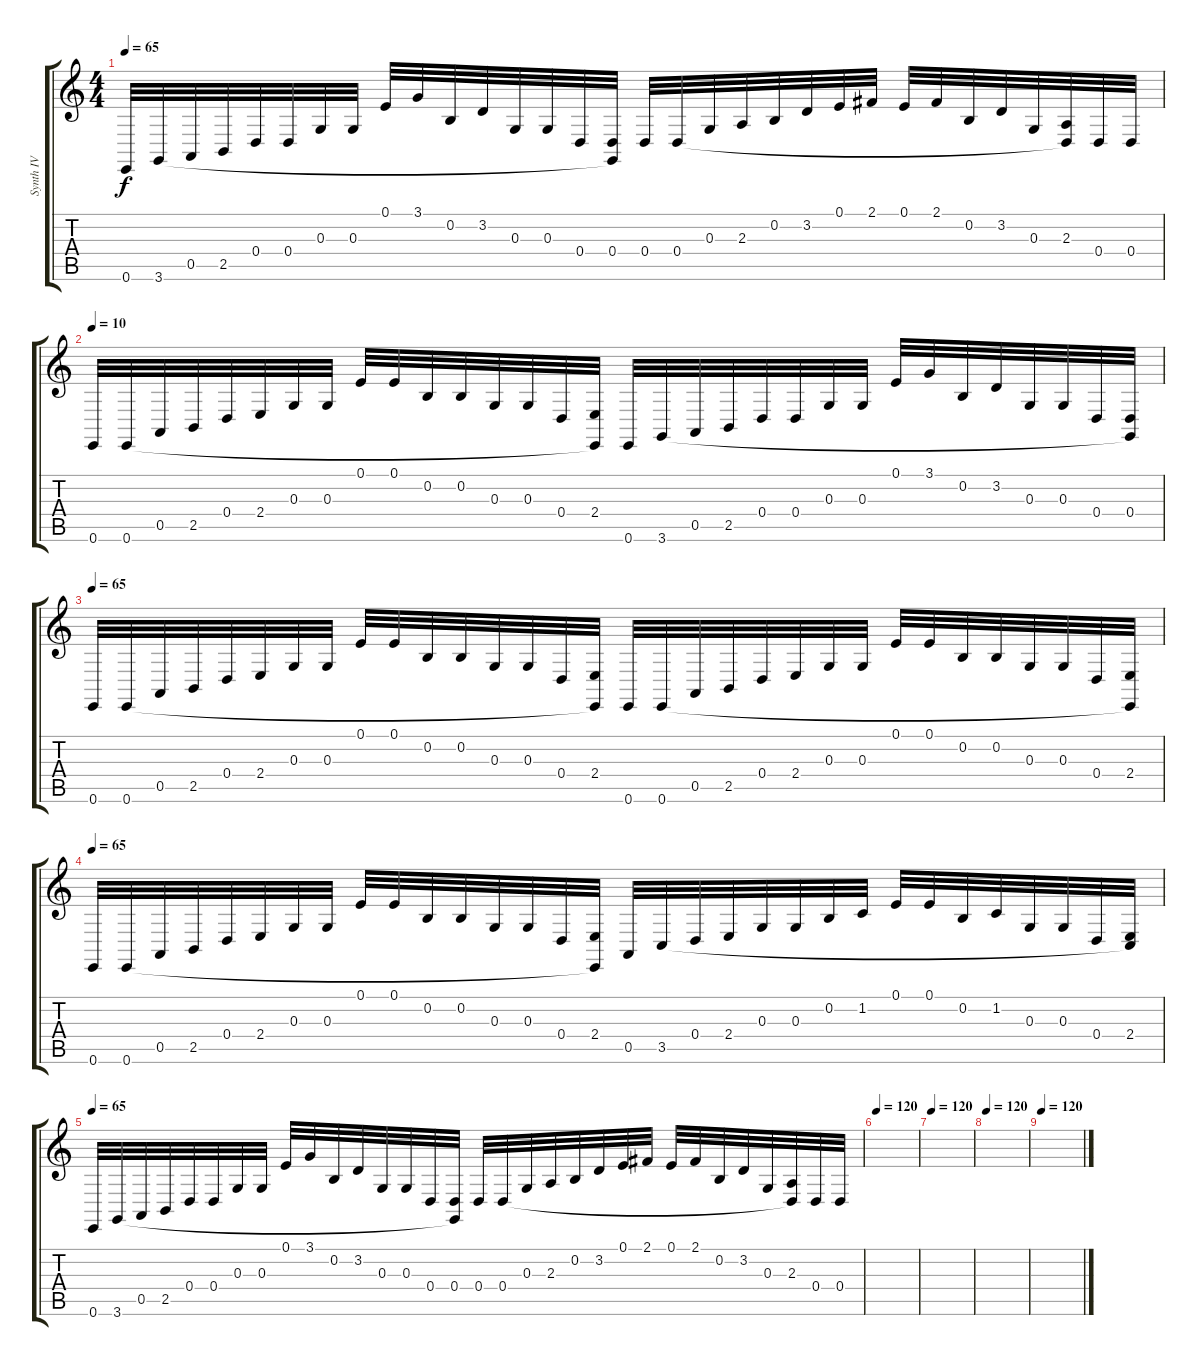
\track ("Synth IV" "Synth IV") {instrument churchorgan}
\staff {score tabs}
\tuning (E4 B3 G3 D3 A2 E2) {hide}
\ts (4 4)
\tempo 65
\clef g2
\ks c
0.6.32{dy f} 3.6.32 0.5.32 2.5.32 0.4.32 0.4.32 0.3.32 0.3.32 0.1.32 3.1.32 0.2.32 3.2.32 0.3.32 0.3.32 0.4.32 (0.4 3.6{t}).32 0.4.32 0.4.32 0.3.32 2.3.32 0.2.32 3.2.32 0.1.32 2.1.32 0.1.32 2.1.32 0.2.32 3.2.32 0.3.32 (2.3 0.4{t}).32 0.4.32 0.4.32 |
\tempo 10
0.6.32 0.6.32 0.5.32 2.5.32 0.4.32 2.4.32 0.3.32 0.3.32 0.1.32 0.1.32 0.2.32 0.2.32 0.3.32 0.3.32 0.4.32 (2.4 0.6{t}).32 0.6.32 3.6.32 0.5.32 2.5.32 0.4.32 0.4.32 0.3.32 0.3.32 0.1.32 3.1.32 0.2.32 3.2.32 0.3.32 0.3.32 0.4.32 (0.4 3.6{t}).32 |
\tempo 65
0.6.32 0.6.32 0.5.32 2.5.32 0.4.32 2.4.32 0.3.32 0.3.32 0.1.32 0.1.32 0.2.32 0.2.32 0.3.32 0.3.32 0.4.32 (2.4 0.6{t}).32 0.6.32 0.6.32 0.5.32 2.5.32 0.4.32 2.4.32 0.3.32 0.3.32 0.1.32 0.1.32 0.2.32 0.2.32 0.3.32 0.3.32 0.4.32 (2.4 0.6{t}).32 |
\tempo 65
0.6.32 0.6.32 0.5.32 2.5.32 0.4.32 2.4.32 0.3.32 0.3.32 0.1.32 0.1.32 0.2.32 0.2.32 0.3.32 0.3.32 0.4.32 (2.4 0.6{t}).32 0.5.32 3.5.32 0.4.32 2.4.32 0.3.32 0.3.32 0.2.32 1.2.32 0.1.32 0.1.32 0.2.32 1.2.32 0.3.32 0.3.32 0.4.32 (2.4 3.5{t}).32 |
\tempo 65
0.6.32 3.6.32 0.5.32 2.5.32 0.4.32 0.4.32 0.3.32 0.3.32 0.1.32 3.1.32 0.2.32 3.2.32 0.3.32 0.3.32 0.4.32 (0.4 3.6{t}).32 0.4.32 0.4.32 0.3.32 2.3.32 0.2.32 3.2.32 0.1.32 2.1.32 0.1.32 2.1.32 0.2.32 3.2.32 0.3.32 (2.3 0.4{t}).32 0.4.32 0.4.32 |
\tempo 120
|
\tempo 120
|
\tempo 120
|
\tempo 120
